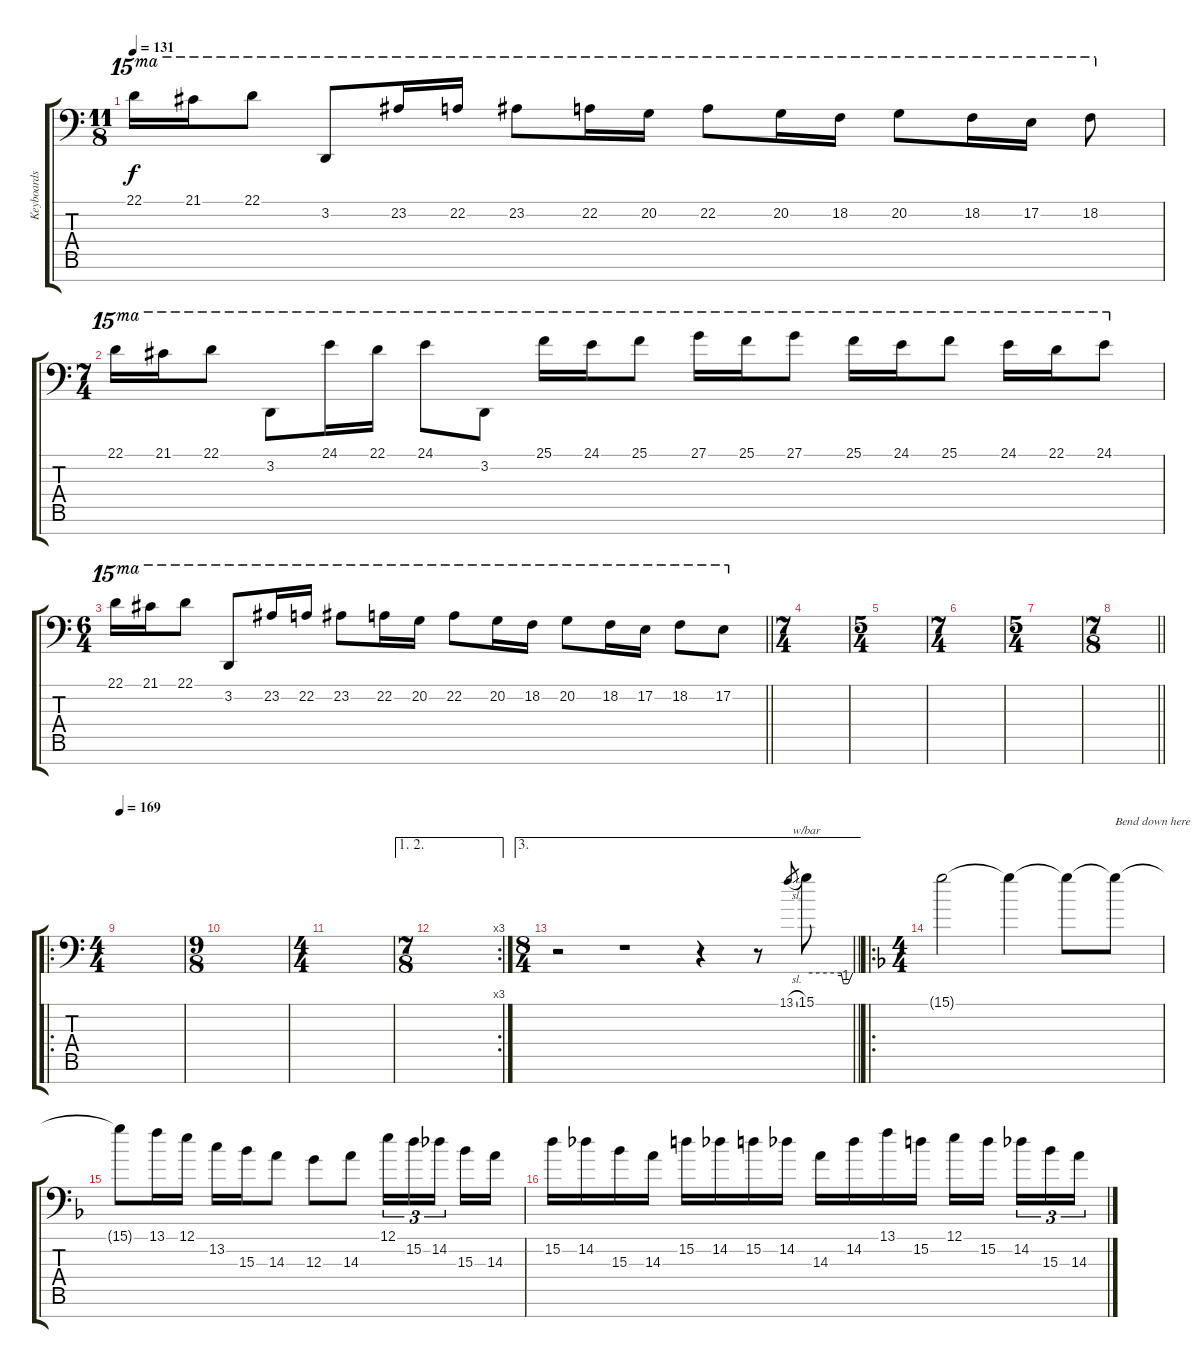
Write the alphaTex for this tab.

\track ("Keyboards 1" "Keyboards ") {instrument rockorgan}
\staff {score tabs}
\tuning (E4 B3 G3 D3 A2 E2 A1) {hide}
\ts (11 8)
\tempo 131
\clef f4
\ks c
22.1.16{ot 15ma dy f} 21.1.16{ot 15ma} 22.1.8{ot 15ma} 3.2.8{ot 15ma} 23.2.16{ot 15ma} 22.2.16{ot 15ma} 23.2.8{ot 15ma} 22.2.16{ot 15ma} 20.2.16{ot 15ma} 22.2.8{ot 15ma} 20.2.16{ot 15ma} 18.2.16{ot 15ma} 20.2.8{ot 15ma} 18.2.16{ot 15ma} 17.2.16{ot 15ma} 18.2.8{ot 15ma} |
\ts (7 4)
22.1.16{ot 15ma} 21.1.16{ot 15ma} 22.1.8{ot 15ma} 3.2.8{ot 15ma} 24.1.16{ot 15ma} 22.1.16{ot 15ma} 24.1.8{ot 15ma} 3.2.8{ot 15ma} 25.1.16{ot 15ma} 24.1.16{ot 15ma} 25.1.8{ot 15ma} 27.1.16{ot 15ma} 25.1.16{ot 15ma} 27.1.8{ot 15ma} 25.1.16{ot 15ma} 24.1.16{ot 15ma} 25.1.8{ot 15ma} 24.1.16{ot 15ma} 22.1.16{ot 15ma} 24.1.8{ot 15ma} |
\ts (6 4)
\barLineRight lightlight
22.1.16{ot 15ma} 21.1.16{ot 15ma} 22.1.8{ot 15ma} 3.2.8{ot 15ma} 23.2.16{ot 15ma} 22.2.16{ot 15ma} 23.2.8{ot 15ma} 22.2.16{ot 15ma} 20.2.16{ot 15ma} 22.2.8{ot 15ma} 20.2.16{ot 15ma} 18.2.16{ot 15ma} 20.2.8{ot 15ma} 18.2.16{ot 15ma} 17.2.16{ot 15ma} 18.2.8{ot 15ma} 17.2.8{ot 15ma} |
\ts (7 4)
|
\ts (5 4)
|
\ts (7 4)
|
\ts (5 4)
|
\ts (7 8)
\barLineRight lightlight
|
\ro
\ts (4 4)
\tempo 169
|
\ts (9 8)
|
\ts (4 4)
|
\ae (1 2)
\rc 3
\ts (7 8)
|
\ae 3
\ts (8 4)
\barLineRight lightlight
r.2 r.1 r.4{volume 4 balance 10 instrument lead2sawtooth} r.8 13.1{sl}.8{gr} 15.1.8{tbe (custom default 0 0 45 0 48 -4 54 -4 60 0)} |
\ro
\ts (4 4)
\ks f
15.1{t}.2 15.1{t}.4 15.1{t}.8 15.1{t}.8{txt "Bend down here"} |
15.1{t}.8 13.1.16 12.1.16 13.2.16 15.3.16 14.3.8 12.3.8 14.3.8 12.1.16{tu (3 2)} 15.2.16{tu (3 2)} 14.2.16{tu (3 2) beam splitsecondary} 15.3.16 14.3.16 |
15.2.16 14.2.16 15.3.16 14.3.16 15.2.16 14.2.16 15.2.16 14.2.16 14.3.16 14.2.16 13.1.16 15.2.16 12.1.16 15.2.16{beam splitsecondary} 14.2.16{tu (3 2)} 15.3.16{tu (3 2)} 14.3.16{tu (3 2)}
